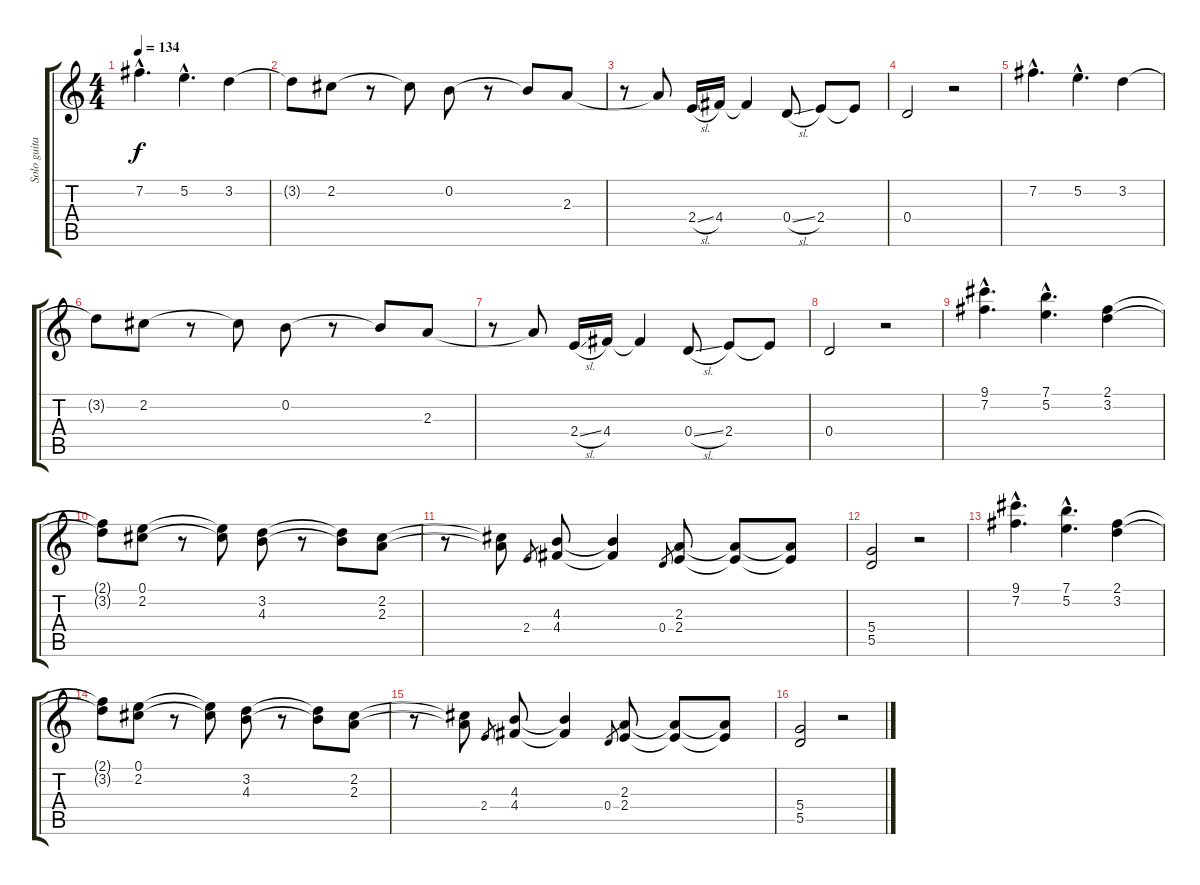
\track ("Solo guitar" "Solo guita") {instrument distortionguitar}
\staff {score tabs}
\tuning (E4 B3 G3 D3 A2 E2) {hide}
\ts (4 4)
\tempo 134
\clef g2
\ks c
7.2{hac}.4{d dy f} 5.2{hac}.4{d} 3.2.4 |
3.2{t}.8 2.2.8 r.8 2.2{t}.8 0.2.8 r.8 0.2{t}.8 2.3.8 |
r.8 2.3{t}.8 2.4{sl}.16 4.4.16 4.4{t}.4 0.4{sl}.8 2.4.8 2.4{t}.8 |
0.4.2 r.2 |
7.2{hac}.4{d} 5.2{hac}.4{d} 3.2.4 |
3.2{t}.8 2.2.8 r.8 2.2{t}.8 0.2.8 r.8 0.2{t}.8 2.3.8 |
r.8 2.3{t}.8 2.4{sl}.16 4.4.16 4.4{t}.4 0.4{sl}.8 2.4.8 2.4{t}.8 |
0.4.2 r.2 |
(9.1{hac} 7.2{hac}).4{d} (7.1{hac} 5.2{hac}).4{d} (2.1 3.2).4 |
(2.1{t} 3.2{t}).8 (0.1 2.2).8 r.8 (0.1{t} 2.2{t}).8 (3.2 4.3).8 r.8 (3.2{t} 4.3{t}).8 (2.2 2.3).8 |
r.8 (2.2{t} 2.3{t}).8 2.4.8{gr} (4.3 4.4).8 (4.3{t} 4.4{t}).4 0.4.8{gr} (2.3 2.4).8 (2.3{t} 2.4{t}).8 (2.3{t} 2.4{t}).8 |
(5.4 5.5).2 r.2 |
(9.1{hac} 7.2{hac}).4{d} (7.1{hac} 5.2{hac}).4{d} (2.1 3.2).4 |
(2.1{t} 3.2{t}).8 (0.1 2.2).8 r.8 (0.1{t} 2.2{t}).8 (3.2 4.3).8 r.8 (3.2{t} 4.3{t}).8 (2.2 2.3).8 |
r.8 (2.2{t} 2.3{t}).8 2.4.8{gr} (4.3 4.4).8 (4.3{t} 4.4{t}).4 0.4.8{gr} (2.3 2.4).8 (2.3{t} 2.4{t}).8 (2.3{t} 2.4{t}).8 |
(5.4 5.5).2 r.2
